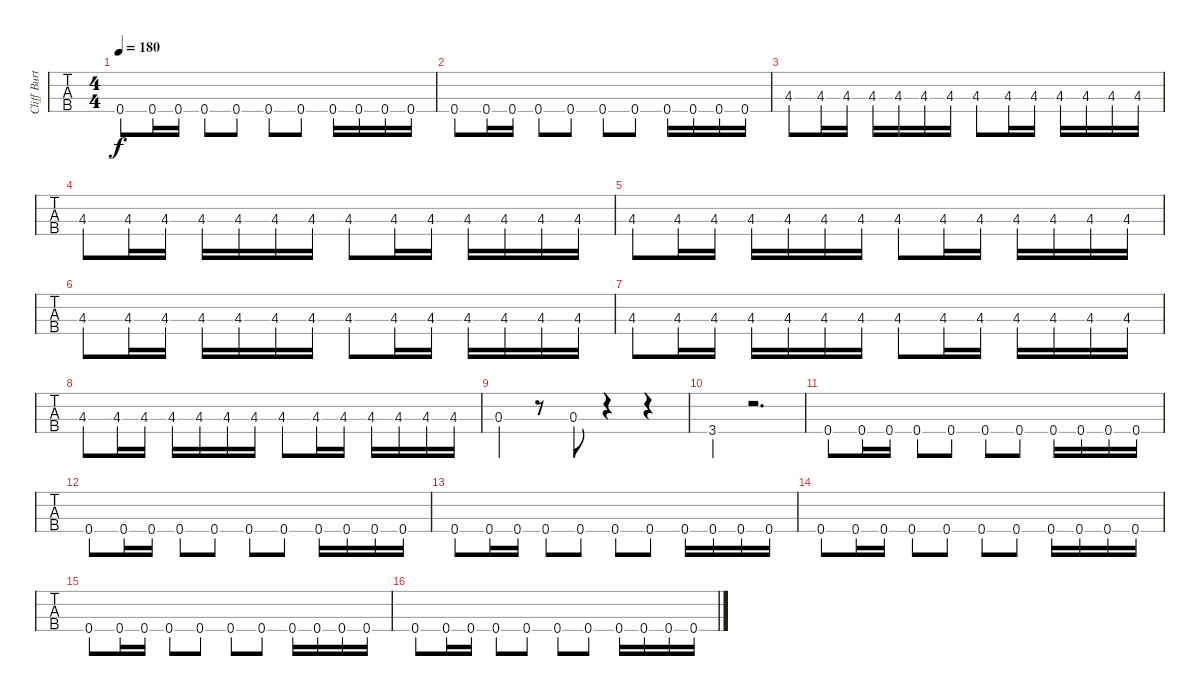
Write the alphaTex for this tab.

\track ("Cliff Burton" "Cliff Burt") {instrument electricbassfinger}
\staff {tabs}
\tuning (G2 D2 A1 E1) {hide}
\ts (4 4)
\tempo 180
\clef f4
\ks c
0.4.8{dy f} 0.4.16 0.4.16 0.4.8 0.4.8 0.4.8 0.4.8 0.4.16 0.4.16 0.4.16 0.4.16 |
0.4.8 0.4.16 0.4.16 0.4.8 0.4.8 0.4.8 0.4.8 0.4.16 0.4.16 0.4.16 0.4.16 |
4.3.8 4.3.16 4.3.16 4.3.16 4.3.16 4.3.16 4.3.16 4.3.8 4.3.16 4.3.16 4.3.16 4.3.16 4.3.16 4.3.16 |
4.3.8 4.3.16 4.3.16 4.3.16 4.3.16 4.3.16 4.3.16 4.3.8 4.3.16 4.3.16 4.3.16 4.3.16 4.3.16 4.3.16 |
4.3.8 4.3.16 4.3.16 4.3.16 4.3.16 4.3.16 4.3.16 4.3.8 4.3.16 4.3.16 4.3.16 4.3.16 4.3.16 4.3.16 |
4.3.8 4.3.16 4.3.16 4.3.16 4.3.16 4.3.16 4.3.16 4.3.8 4.3.16 4.3.16 4.3.16 4.3.16 4.3.16 4.3.16 |
4.3.8 4.3.16 4.3.16 4.3.16 4.3.16 4.3.16 4.3.16 4.3.8 4.3.16 4.3.16 4.3.16 4.3.16 4.3.16 4.3.16 |
4.3.8 4.3.16 4.3.16 4.3.16 4.3.16 4.3.16 4.3.16 4.3.8 4.3.16 4.3.16 4.3.16 4.3.16 4.3.16 4.3.16 |
0.3.4 r.8 0.3.8 r.4 r.4 |
3.4.4 r.2{d} |
0.4.8 0.4.16 0.4.16 0.4.8 0.4.8 0.4.8 0.4.8 0.4.16 0.4.16 0.4.16 0.4.16 |
0.4.8 0.4.16 0.4.16 0.4.8 0.4.8 0.4.8 0.4.8 0.4.16 0.4.16 0.4.16 0.4.16 |
0.4.8 0.4.16 0.4.16 0.4.8 0.4.8 0.4.8 0.4.8 0.4.16 0.4.16 0.4.16 0.4.16 |
0.4.8 0.4.16 0.4.16 0.4.8 0.4.8 0.4.8 0.4.8 0.4.16 0.4.16 0.4.16 0.4.16 |
0.4.8 0.4.16 0.4.16 0.4.8 0.4.8 0.4.8 0.4.8 0.4.16 0.4.16 0.4.16 0.4.16 |
0.4.8 0.4.16 0.4.16 0.4.8 0.4.8 0.4.8 0.4.8 0.4.16 0.4.16 0.4.16 0.4.16
